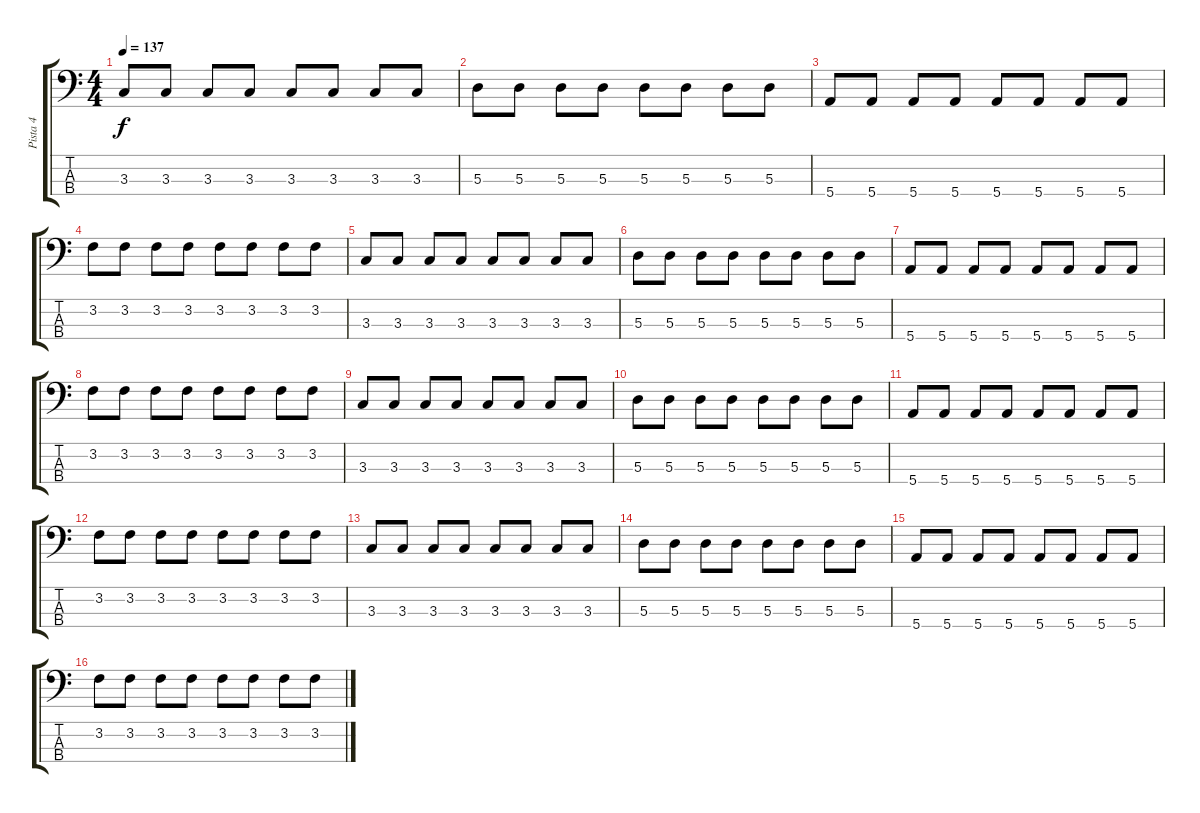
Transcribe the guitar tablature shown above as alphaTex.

\track ("Pista 4" "Pista 4") {instrument electricbasspick}
\staff {score tabs}
\tuning (G2 D2 A1 E1) {hide}
\ts (4 4)
\tempo 137
\clef f4
\ks c
3.3.8{dy f} 3.3.8 3.3.8 3.3.8 3.3.8 3.3.8 3.3.8 3.3.8 |
5.3.8 5.3.8 5.3.8 5.3.8 5.3.8 5.3.8 5.3.8 5.3.8 |
5.4.8 5.4.8 5.4.8 5.4.8 5.4.8 5.4.8 5.4.8 5.4.8 |
3.2.8 3.2.8 3.2.8 3.2.8 3.2.8 3.2.8 3.2.8 3.2.8 |
3.3.8 3.3.8 3.3.8 3.3.8 3.3.8 3.3.8 3.3.8 3.3.8 |
5.3.8 5.3.8 5.3.8 5.3.8 5.3.8 5.3.8 5.3.8 5.3.8 |
5.4.8 5.4.8 5.4.8 5.4.8 5.4.8 5.4.8 5.4.8 5.4.8 |
3.2.8 3.2.8 3.2.8 3.2.8 3.2.8 3.2.8 3.2.8 3.2.8 |
3.3.8 3.3.8 3.3.8 3.3.8 3.3.8 3.3.8 3.3.8 3.3.8 |
5.3.8 5.3.8 5.3.8 5.3.8 5.3.8 5.3.8 5.3.8 5.3.8 |
5.4.8 5.4.8 5.4.8 5.4.8 5.4.8 5.4.8 5.4.8 5.4.8 |
3.2.8 3.2.8 3.2.8 3.2.8 3.2.8 3.2.8 3.2.8 3.2.8 |
3.3.8 3.3.8 3.3.8 3.3.8 3.3.8 3.3.8 3.3.8 3.3.8 |
5.3.8 5.3.8 5.3.8 5.3.8 5.3.8 5.3.8 5.3.8 5.3.8 |
5.4.8 5.4.8 5.4.8 5.4.8 5.4.8 5.4.8 5.4.8 5.4.8 |
3.2.8 3.2.8 3.2.8 3.2.8 3.2.8 3.2.8 3.2.8 3.2.8
